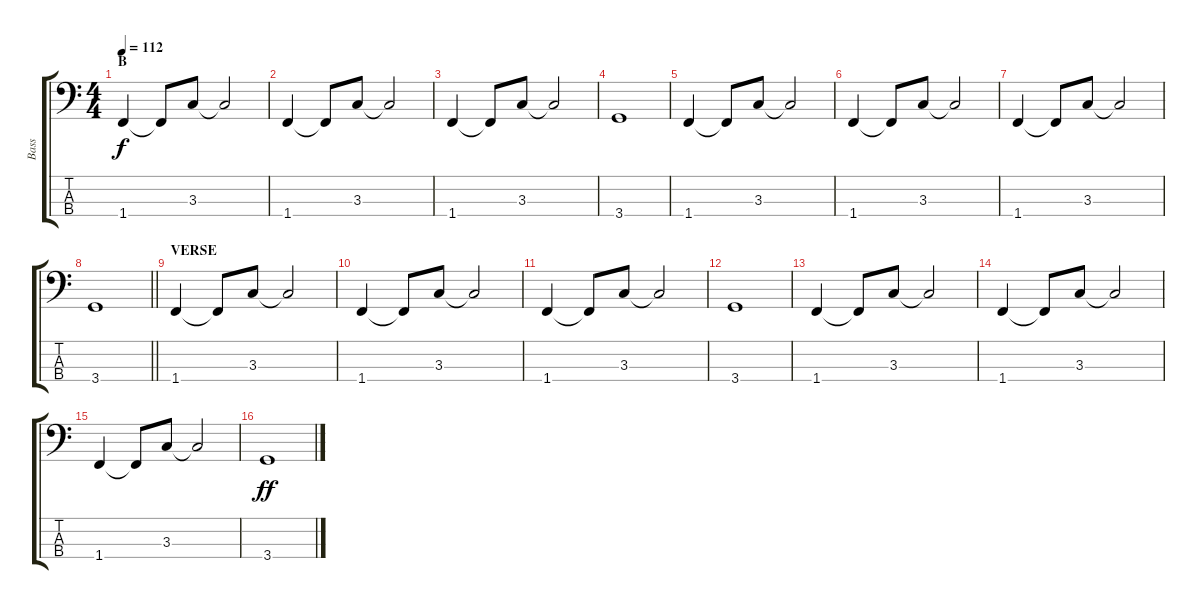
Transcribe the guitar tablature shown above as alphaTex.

\track ("Bass" "Bass") {instrument electricbassfinger}
\staff {score tabs}
\tuning (G2 D2 A1 E1) {hide}
\ts (4 4)
\section ("" "B")
\tempo 112
\clef f4
\ks c
1.4.4{dy f} 1.4{t}.8 3.3.8 3.3{t}.2 |
1.4.4 1.4{t}.8 3.3.8 3.3{t}.2 |
1.4.4 1.4{t}.8 3.3.8 3.3{t}.2 |
3.4.1 |
1.4.4 1.4{t}.8 3.3.8 3.3{t}.2 |
1.4.4 1.4{t}.8 3.3.8 3.3{t}.2 |
1.4.4 1.4{t}.8 3.3.8 3.3{t}.2 |
\barLineRight lightlight
3.4.1 |
\section ("" "VERSE")
1.4.4 1.4{t}.8 3.3.8 3.3{t}.2 |
1.4.4 1.4{t}.8 3.3.8 3.3{t}.2 |
1.4.4 1.4{t}.8 3.3.8 3.3{t}.2 |
3.4.1 |
1.4.4 1.4{t}.8 3.3.8 3.3{t}.2 |
1.4.4 1.4{t}.8 3.3.8 3.3{t}.2 |
1.4.4 1.4{t}.8 3.3.8 3.3{t}.2 |
3.4.1{dy ff}
